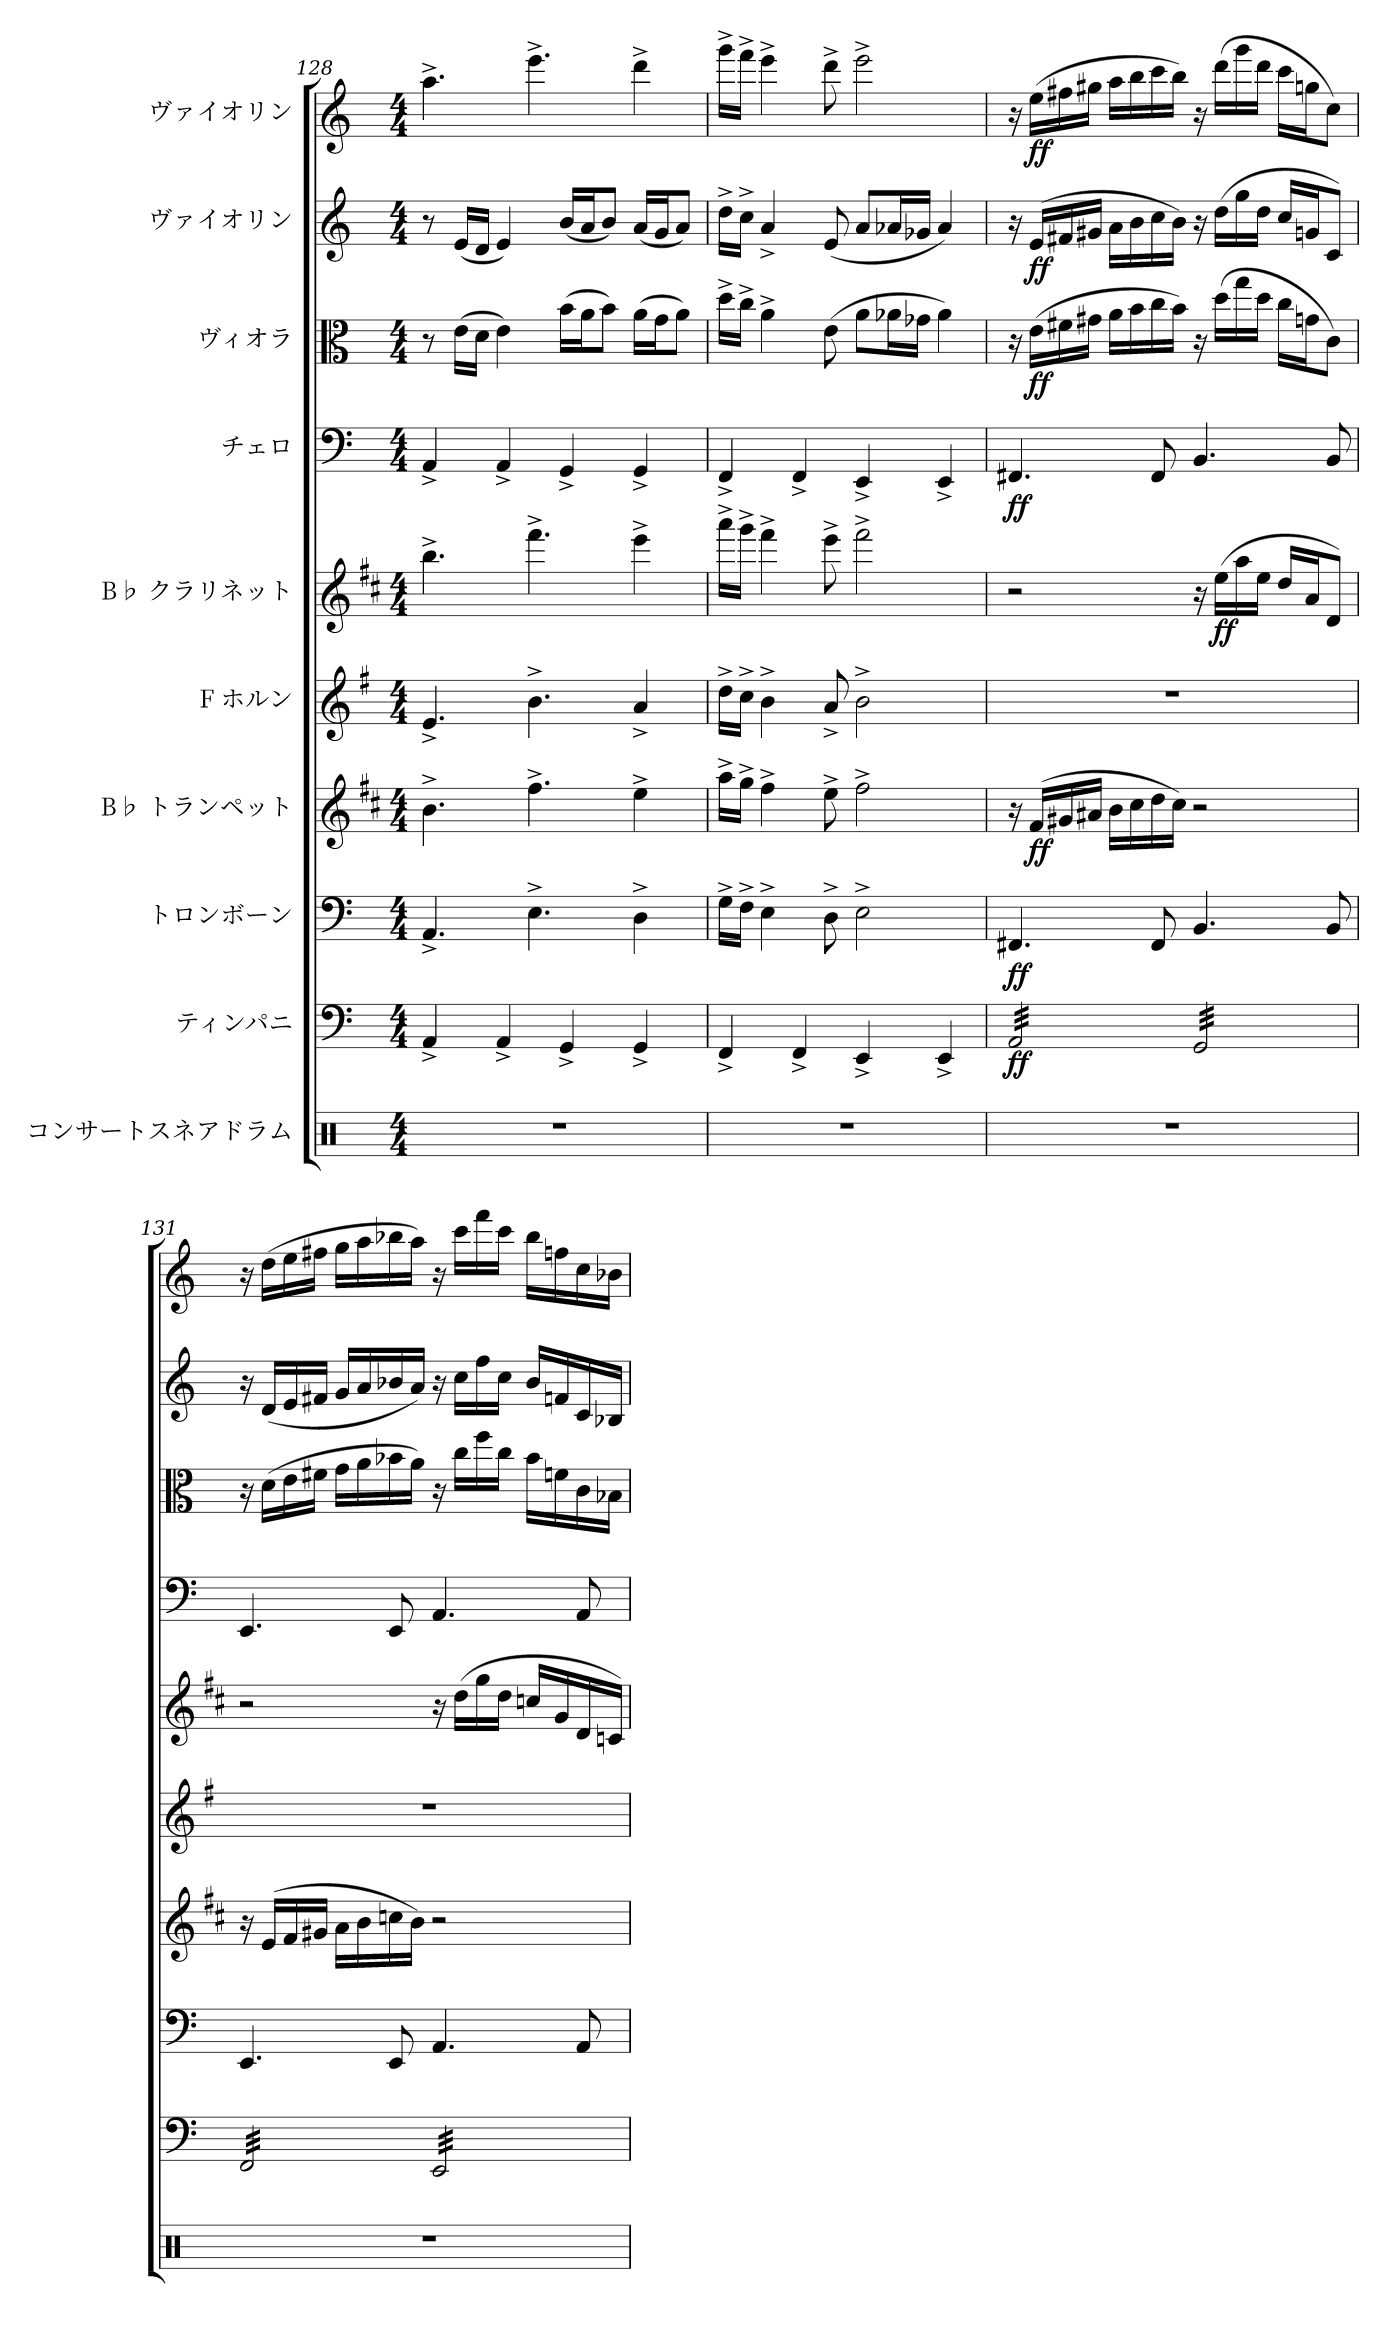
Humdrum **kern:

**kern	**kern	**dynam	**kern	**dynam	**kern	**dynam	**kern	**kern	**dynam	**kern	**dynam	**kern	**dynam	**kern	**dynam	**kern	**dynam
*part10	*part9	*part9	*part8	*part8	*part7	*part7	*part6	*part5	*part5	*part4	*part4	*part3	*part3	*part2	*part2	*part1	*part1
*staff10	*staff9	*staff9	*staff8	*staff8	*staff7	*staff7	*staff6	*staff5	*staff5	*staff4	*staff4	*staff3	*staff3	*staff2	*staff2	*staff1	*staff1
*I"コンサートスネアドラム	*I"ティンパニ	*	*I"トロンボーン	*	*I"B♭ トランペット	*	*I"F ホルン	*I"B♭ クラリネット	*	*I"チェロ	*	*I"ヴィオラ	*	*I"ヴァイオリン	*	*I"ヴァイオリン	*
*clefX	*clefF4	*	*clefF4	*	*clefG2	*	*clefG2	*clefG2	*	*clefF4	*	*clefC3	*	*clefG2	*	*clefG2	*
*	*	*	*	*	*ITrd1c2	*	*ITrd4c7	*ITrd1c2	*	*	*	*	*	*	*	*	*
*k[]	*k[]	*	*k[]	*	*k[]	*	*k[]	*k[]	*	*k[]	*	*k[]	*	*k[]	*	*k[]	*
*M4/4	*M4/4	*	*M4/4	*	*M4/4	*	*M4/4	*M4/4	*	*M4/4	*	*M4/4	*	*M4/4	*	*M4/4	*
=128	=128	=128	=128	=128	=128	=128	=128	=128	=128	=128	=128	=128	=128	=128	=128	=128	=128
1r	4AA^/	.	4.AA^/	.	4.a^\	.	4.A^/	4.aa^\	.	4AA^/	.	8r	.	8r	.	4.aa^\	.
.	.	.	.	.	.	.	.	.	.	.	.	(>16e\LL	.	(<16e/LL	.	.	.
.	.	.	.	.	.	.	.	.	.	.	.	16d\JJ	.	16d/JJ	.	.	.
.	4AA^/	.	.	.	.	.	.	.	.	4AA^/	.	4e\)	.	4e/)	.	.	.
.	.	.	4.E^\	.	4.ee^\	.	4.e^\	4.eee^\	.	.	.	.	.	.	.	4.eee^\	.
.	4GG^/	.	.	.	.	.	.	.	.	4GG^/	.	(>16b\LL	.	(<16b/LL	.	.	.
.	.	.	.	.	.	.	.	.	.	.	.	16a\J	.	16a/J	.	.	.
.	.	.	.	.	.	.	.	.	.	.	.	8b\J)	.	8b/J)	.	.	.
.	4GG^/	.	4D^\	.	4dd^\	.	4d^/	4ddd^\	.	4GG^/	.	(>16a\LL	.	(<16a/LL	.	4ddd^\	.
.	.	.	.	.	.	.	.	.	.	.	.	16g\J	.	16g/J	.	.	.
.	.	.	.	.	.	.	.	.	.	.	.	8a\J)	.	8a/J)	.	.	.
=129	=129	=129	=129	=129	=129	=129	=129	=129	=129	=129	=129	=129	=129	=129	=129	=129	=129
1r	4FF^/	.	16G^\LL	.	16gg^\LL	.	16g^\LL	16ggg^\LL	.	4FF^/	.	16dd^\LL	.	16dd^\LL	.	16ggg^\LL	.
.	.	.	16F^\JJ	.	16ff^\JJ	.	16f^\JJ	16fff^\JJ	.	.	.	16cc^\JJ	.	16cc^\JJ	.	16fff^\JJ	.
.	.	.	4E^\	.	4ee^\	.	4e^\	4eee^\	.	.	.	4a^\	.	4a^/	.	4eee^\	.
.	4FF^/	.	.	.	.	.	.	.	.	4FF^/	.	.	.	.	.	.	.
.	.	.	8D^\	.	8dd^\	.	8d^/	8ddd^\	.	.	.	(>8e\	.	(<8e/	.	8ddd^\	.
.	4EE^/	.	2E^\	.	2ee^\	.	2e^\	2eee^\	.	4EE^/	.	8a\L	.	8a/L	.	2eee^\	.
.	.	.	.	.	.	.	.	.	.	.	.	16a-X\L	.	16a-X/L	.	.	.
.	.	.	.	.	.	.	.	.	.	.	.	16g-X\JJ	.	16g-X/JJ	.	.	.
.	4EE^/	.	.	.	.	.	.	.	.	4EE^/	.	4a-\)	.	4a-/)	.	.	.
!!LO:PB:g=z
=130	=130	=130	=130	=130	=130	=130	=130	=130	=130	=130	=130	=130	=130	=130	=130	=130	=130
!	!	!LO:DY:b	!	!LO:DY:b	!	!	!	!	!	!	!LO:DY:b	!	!	!	!	!	!
*	*tremolo	*	*	*	*	*	*	*	*	*	*	*	*	*	*	*	*
1r	32AA/LLL	ff	4.FF#X/	ff	16r	.	1r	2r	.	4.FF#X/	ff	16r	.	16r	.	16r	.
.	32AA/	.	.	.	.	.	.	.	.	.	.	.	.	.	.	.	.
!	!	!	!	!	!	!LO:DY:b	!	!	!	!	!	!	!LO:DY:b	!	!LO:DY:b	!	!LO:DY:b
.	32AA/	.	.	.	(>16e/LL	ff	.	.	.	.	.	(>16e\LL	ff	(>16e/LL	ff	(>16ee\LL	ff
.	32AA/	.	.	.	.	.	.	.	.	.	.	.	.	.	.	.	.
.	32AA/	.	.	.	16f#X/	.	.	.	.	.	.	16f#X\	.	16f#X/	.	16ff#X\	.
.	32AA/	.	.	.	.	.	.	.	.	.	.	.	.	.	.	.	.
.	32AA/	.	.	.	16g#X/JJ	.	.	.	.	.	.	16g#X\JJ	.	16g#X/JJ	.	16gg#X\JJ	.
.	32AA/	.	.	.	.	.	.	.	.	.	.	.	.	.	.	.	.
.	32AA/	.	.	.	16a\LL	.	.	.	.	.	.	16a\LL	.	16a\LL	.	16aa\LL	.
.	32AA/	.	.	.	.	.	.	.	.	.	.	.	.	.	.	.	.
.	32AA/	.	.	.	16b\	.	.	.	.	.	.	16b\	.	16b\	.	16bb\	.
.	32AA/	.	.	.	.	.	.	.	.	.	.	.	.	.	.	.	.
.	32AA/	.	8FF#/	.	16cc\	.	.	.	.	8FF#/	.	16cc\	.	16cc\	.	16ccc\	.
.	32AA/	.	.	.	.	.	.	.	.	.	.	.	.	.	.	.	.
.	32AA/	.	.	.	16b\JJ)	.	.	.	.	.	.	16b\JJ)	.	16b\JJ)	.	16bb\JJ)	.
.	32AA/JJJ	.	.	.	.	.	.	.	.	.	.	.	.	.	.	.	.
.	32GG/LLL	.	4.BB/	.	2r	.	.	16r	.	4.BB/	.	16r	.	16r	.	16r	.
.	32GG/	.	.	.	.	.	.	.	.	.	.	.	.	.	.	.	.
!	!	!	!	!	!	!	!	!	!LO:DY:b	!	!	!	!	!	!	!	!
.	32GG/	.	.	.	.	.	.	(>16dd\LL	ff	.	.	(>16dd\LL	.	(>16dd\LL	.	(>16ddd\LL	.
.	32GG/	.	.	.	.	.	.	.	.	.	.	.	.	.	.	.	.
.	32GG/	.	.	.	.	.	.	16gg\	.	.	.	16gg\	.	16gg\	.	16ggg\	.
.	32GG/	.	.	.	.	.	.	.	.	.	.	.	.	.	.	.	.
.	32GG/	.	.	.	.	.	.	16dd\JJ	.	.	.	16dd\JJ	.	16dd\JJ	.	16ddd\JJ	.
.	32GG/	.	.	.	.	.	.	.	.	.	.	.	.	.	.	.	.
.	32GG/	.	.	.	.	.	.	16cc/LL	.	.	.	16cc\LL	.	16cc/LL	.	16ccc\LL	.
.	32GG/	.	.	.	.	.	.	.	.	.	.	.	.	.	.	.	.
.	32GG/	.	.	.	.	.	.	16g/J	.	.	.	16gn\J	.	16gn/J	.	16ggn\J	.
.	32GG/	.	.	.	.	.	.	.	.	.	.	.	.	.	.	.	.
.	32GG/	.	8BB/	.	.	.	.	8c/J)	.	8BB/	.	8c\J)	.	8c/J)	.	8cc\J)	.
.	32GG/	.	.	.	.	.	.	.	.	.	.	.	.	.	.	.	.
.	32GG/	.	.	.	.	.	.	.	.	.	.	.	.	.	.	.	.
.	32GG/JJJ	.	.	.	.	.	.	.	.	.	.	.	.	.	.	.	.
=131	=131	=131	=131	=131	=131	=131	=131	=131	=131	=131	=131	=131	=131	=131	=131	=131	=131
1r	32FF/LLL	.	4.EE/	.	16r	.	1r	2r	.	4.EE/	.	16r	.	16r	.	16r	.
.	32FF/	.	.	.	.	.	.	.	.	.	.	.	.	.	.	.	.
.	32FF/	.	.	.	(>16d/LL	.	.	.	.	.	.	(>16d\LL	.	(<16d/LL	.	(>16dd\LL	.
.	32FF/	.	.	.	.	.	.	.	.	.	.	.	.	.	.	.	.
.	32FF/	.	.	.	16e/	.	.	.	.	.	.	16e\	.	16e/	.	16ee\	.
.	32FF/	.	.	.	.	.	.	.	.	.	.	.	.	.	.	.	.
.	32FF/	.	.	.	16f#X/JJ	.	.	.	.	.	.	16f#X\JJ	.	16f#X/JJ	.	16ff#X\JJ	.
.	32FF/	.	.	.	.	.	.	.	.	.	.	.	.	.	.	.	.
.	32FF/	.	.	.	16g\LL	.	.	.	.	.	.	16g\LL	.	16g/LL	.	16gg\LL	.
.	32FF/	.	.	.	.	.	.	.	.	.	.	.	.	.	.	.	.
.	32FF/	.	.	.	16a\	.	.	.	.	.	.	16a\	.	16a/	.	16aa\	.
.	32FF/	.	.	.	.	.	.	.	.	.	.	.	.	.	.	.	.
.	32FF/	.	8EE/	.	16b-X\	.	.	.	.	8EE/	.	16b-X\	.	16b-X/	.	16bb-X\	.
.	32FF/	.	.	.	.	.	.	.	.	.	.	.	.	.	.	.	.
.	32FF/	.	.	.	16a\JJ)	.	.	.	.	.	.	16a\JJ)	.	16a/JJ)	.	16aa\JJ)	.
.	32FF/JJJ	.	.	.	.	.	.	.	.	.	.	.	.	.	.	.	.
.	32EE/LLL	.	4.AA/	.	2r	.	.	16r	.	4.AA/	.	16r	.	16r	.	16r	.
.	32EE/	.	.	.	.	.	.	.	.	.	.	.	.	.	.	.	.
.	32EE/	.	.	.	.	.	.	(>16cc\LL	.	.	.	16cc\LL	.	16cc\LL	.	16ccc\LL	.
.	32EE/	.	.	.	.	.	.	.	.	.	.	.	.	.	.	.	.
.	32EE/	.	.	.	.	.	.	16ff\	.	.	.	16ff\	.	16ff\	.	16fff\	.
.	32EE/	.	.	.	.	.	.	.	.	.	.	.	.	.	.	.	.
.	32EE/	.	.	.	.	.	.	16cc\JJ	.	.	.	16cc\JJ	.	16cc\JJ	.	16ccc\JJ	.
.	32EE/	.	.	.	.	.	.	.	.	.	.	.	.	.	.	.	.
.	32EE/	.	.	.	.	.	.	16b-X/LL	.	.	.	16b-\LL	.	16b-/LL	.	16bb-\LL	.
.	32EE/	.	.	.	.	.	.	.	.	.	.	.	.	.	.	.	.
.	32EE/	.	.	.	.	.	.	16f/	.	.	.	16fn\	.	16fn/	.	16ffn\	.
.	32EE/	.	.	.	.	.	.	.	.	.	.	.	.	.	.	.	.
.	32EE/	.	8AA/	.	.	.	.	16c/	.	8AA/	.	16c\	.	16c/	.	16cc\	.
.	32EE/	.	.	.	.	.	.	.	.	.	.	.	.	.	.	.	.
.	32EE/	.	.	.	.	.	.	16B-X/JJ)	.	.	.	16B-X\JJ	.	16B-X/JJ	.	16b-X\JJ	.
.	32EE/JJJ	.	.	.	.	.	.	.	.	.	.	.	.	.	.	.	.
*	*Xtremolo	*	*	*	*	*	*	*	*	*	*	*	*	*	*	*	*
=	=	=	=	=	=	=	=	=	=	=	=	=	=	=	=	=	=
*-	*-	*-	*-	*-	*-	*-	*-	*-	*-	*-	*-	*-	*-	*-	*-	*-	*-
